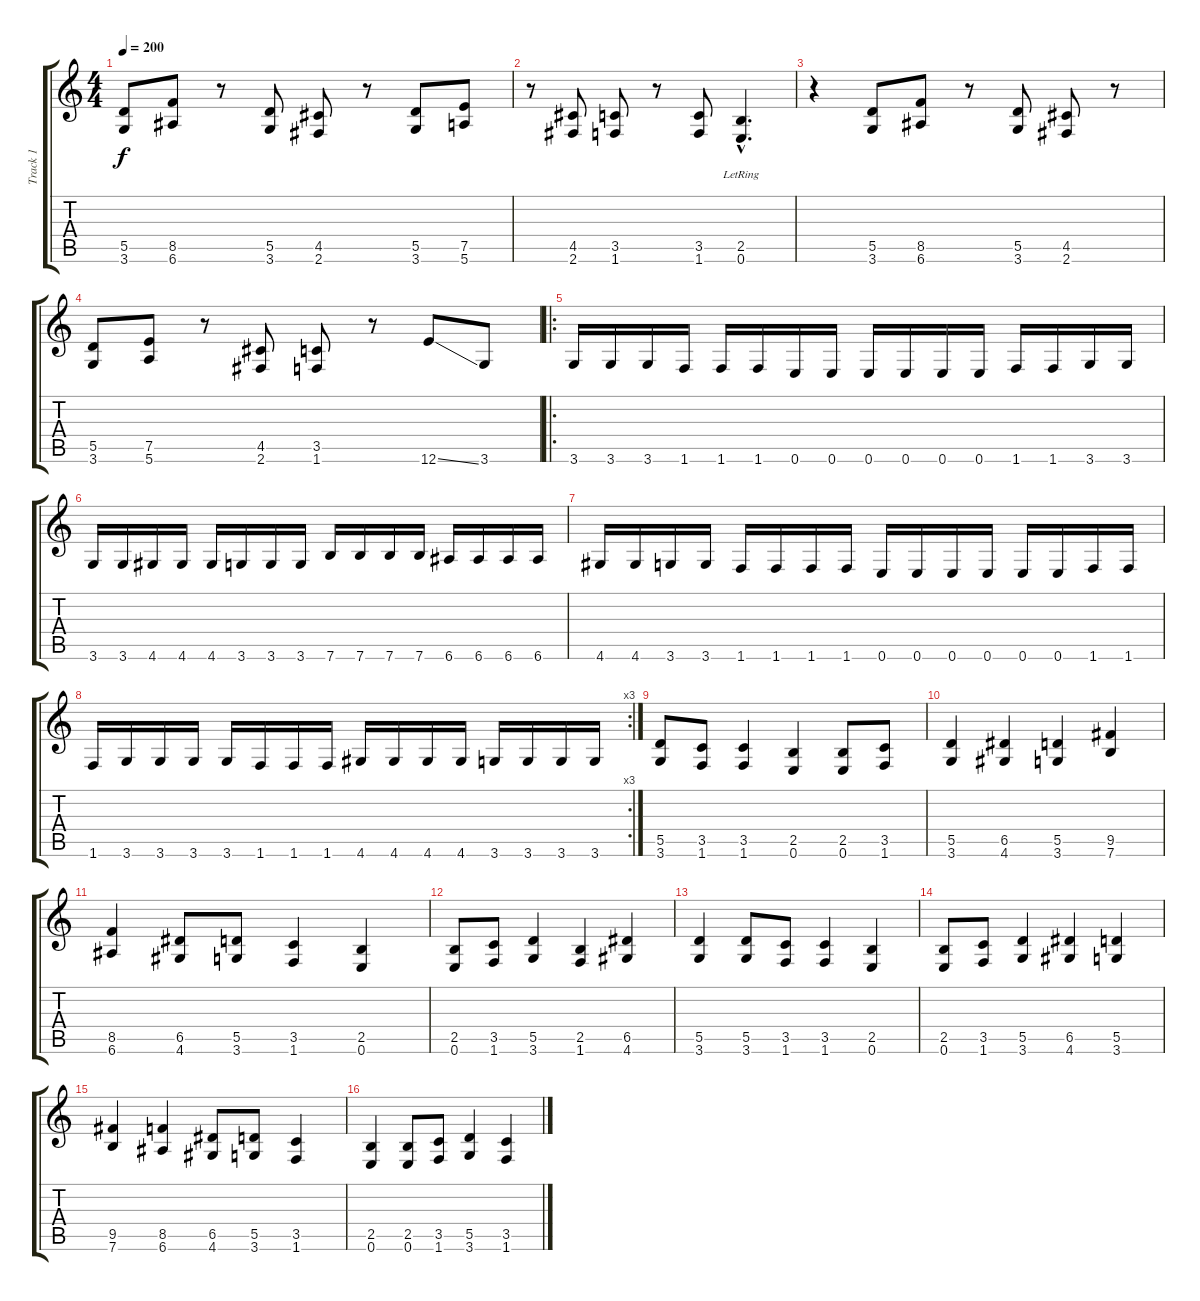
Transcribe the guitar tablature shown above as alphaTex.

\track ("Track 1" "Track 1") {instrument distortionguitar}
\staff {score tabs}
\tuning (E4 B3 G3 D3 A2 E2) {hide}
\ts (4 4)
\tempo 200
\clef g2
\ks c
(5.5 3.6).8{dy f instrument distortionguitar} (8.5 6.6).8 r.8 (5.5 3.6).8 (4.5 2.6).8 r.8 (5.5 3.6).8 (7.5 5.6).8 |
r.8 (4.5 2.6).8 (3.5 1.6).8 r.8 (3.5 1.6).8 (2.5{hac lr} 0.6{hac lr}).4{d} |
r.4 (5.5 3.6).8 (8.5 6.6).8 r.8 (5.5 3.6).8 (4.5 2.6).8 r.8 |
(5.5 3.6).8 (7.5 5.6).8 r.8 (4.5 2.6).8 (3.5 1.6).8 r.8 12.6{ss}.8 3.6.8 |
\ro
3.6.16 3.6.16 3.6.16 1.6.16 1.6.16 1.6.16 0.6.16 0.6.16 0.6.16 0.6.16 0.6.16 0.6.16 1.6.16 1.6.16 3.6.16 3.6.16 |
3.6.16 3.6.16 4.6.16 4.6.16 4.6.16 3.6.16 3.6.16 3.6.16 7.6.16 7.6.16 7.6.16 7.6.16 6.6.16 6.6.16 6.6.16 6.6.16 |
4.6.16 4.6.16 3.6.16 3.6.16 1.6.16 1.6.16 1.6.16 1.6.16 0.6.16 0.6.16 0.6.16 0.6.16 0.6.16 0.6.16 1.6.16 1.6.16 |
\rc 3
1.6.16 3.6.16 3.6.16 3.6.16 3.6.16 1.6.16 1.6.16 1.6.16 4.6.16 4.6.16 4.6.16 4.6.16 3.6.16 3.6.16 3.6.16 3.6.16 |
(5.5 3.6).8 (3.5 1.6).8 (3.5 1.6).4 (2.5 0.6).4 (2.5 0.6).8 (3.5 1.6).8 |
(5.5 3.6).4 (6.5 4.6).4 (5.5 3.6).4 (9.5 7.6).4 |
(8.5 6.6).4 (6.5 4.6).8 (5.5 3.6).8 (3.5 1.6).4 (2.5 0.6).4 |
(2.5 0.6).8 (3.5 1.6).8 (5.5 3.6).4 (2.5 1.6).4 (6.5 4.6).4 |
(5.5 3.6).4 (5.5 3.6).8 (3.5 1.6).8 (3.5 1.6).4 (2.5 0.6).4 |
(2.5 0.6).8 (3.5 1.6).8 (5.5 3.6).4 (6.5 4.6).4 (5.5 3.6).4 |
(9.5 7.6).4 (8.5 6.6).4 (6.5 4.6).8 (5.5 3.6).8 (3.5 1.6).4 |
(2.5 0.6).4 (2.5 0.6).8 (3.5 1.6).8 (5.5 3.6).4 (3.5 1.6).4
